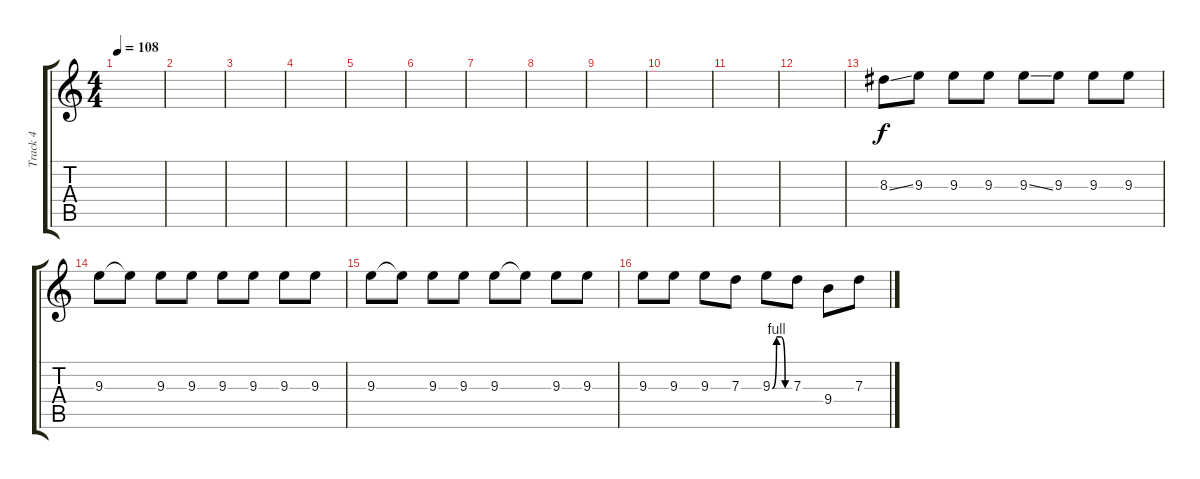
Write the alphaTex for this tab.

\track ("Track 4" "Track 4") {instrument overdrivenguitar}
\staff {score tabs}
\tuning (E4 B3 G3 D3 A2 E2) {hide}
\ts (4 4)
\tempo 108
\clef g2
\ks c
|
|
|
|
|
|
|
|
|
|
|
|
8.3{ss}.8 9.3.8 9.3.8 9.3.8 9.3{ss}.8 9.3.8 9.3.8 9.3.8 |
9.3.8 9.3{t}.8 9.3.8 9.3.8 9.3.8 9.3.8 9.3.8 9.3.8 |
9.3.8 9.3{t}.8 9.3.8 9.3.8 9.3.8 9.3{t}.8 9.3.8 9.3.8 |
9.3.8 9.3.8 9.3.8 7.3.8 9.3{be (custom 0 0 15 4 30 4 45 0 60 0)}.8 7.3.8 9.4.8 7.3.8
